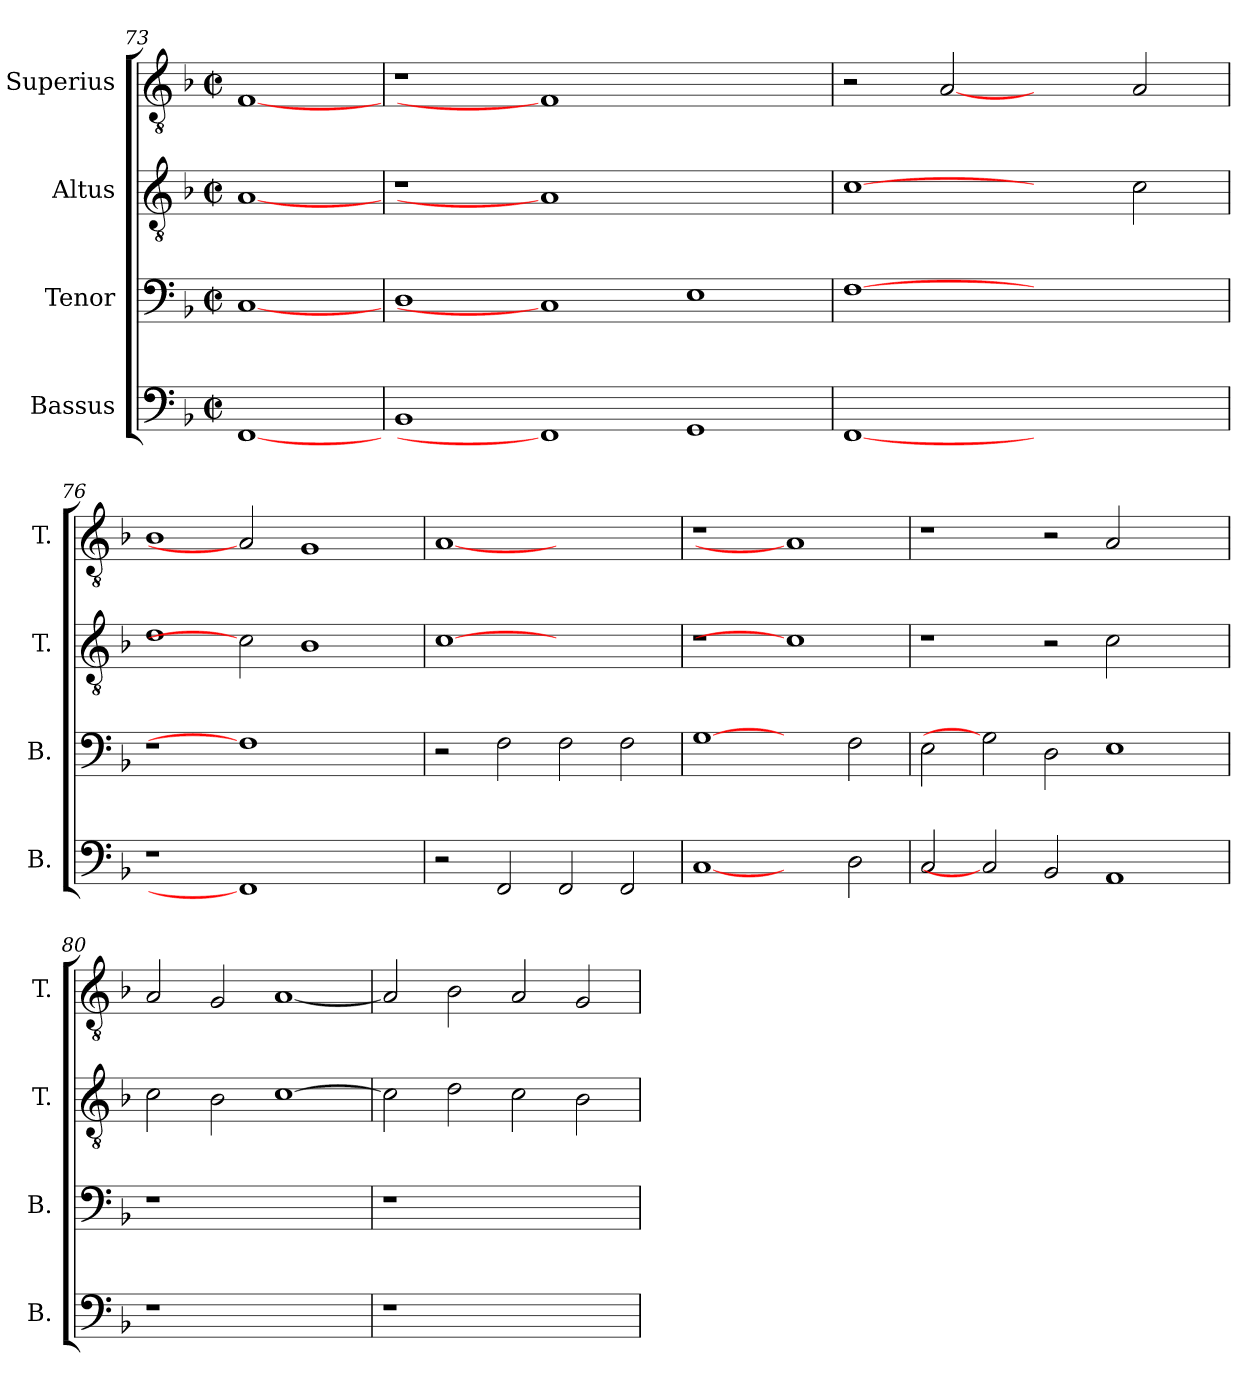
**kern	**kern	**kern	**kern
*part4	*part3	*part2	*part1
*staff4	*staff3	*staff2	*staff1
*I"Bassus	*I"Tenor	*I"Altus	*I"Superius
*I'B.	*I'B.	*I'T.	*I'T.
*clefF4	*clefF4	*clefGv2	*clefGv2
*	*	*ITrd7c12	*ITrd7c12
*k[b-]	*k[b-]	*k[b-]	*k[b-]
*F:	*F:	*F:	*F:
*M2/2	*M2/2	*M2/2	*M2/2
*met(c|)	*met(c|)	*met(c|)	*met(c|)
=73	=73	=73	=73
[1FFi	[1Ci	[1AAi	[1FFi
=74	=74	=74	=74
!	!	!LO:N:vis=1	!LO:N:vis=1
1BB-i	1Di	1r	1r
1FFi]	1Ci]	1AAi]	1FFi]
1GGi	1Ei	1ryy	1ryy
!!LO:LB:g=z
=75	=75	=75	=75
[1FFi	[1Fi	[1Ci	2r
.	.	.	[2AAi
1ryy	1ryy	2ryy	2ryy
.	.	2Ci\	2AAi/
=76	=76	=76	=76
!LO:N:vis=1	!LO:N:vis=1	!	!
1r	1r	1Di	1BB-i
1FFi]	1Fi]	2Ci]	2AAi]
.	.	1BB-i	1GGi
2ryy	2ryy	.	.
=77	=77	=77	=77
2r	2r	[1Ci	[1AAi
2FFi/	2Fi\	.	.
2FFi/	2Fi\	1ryy	1ryy
2FFi/	2Fi\	.	.
=78	=78	=78	=78
!	!	!LO:N:vis=1	!LO:N:vis=1
[1Ci	[1Gi	1r	1r
2ryy	2ryy	1Ci]	1AAi]
2Di\	2Fi\	.	.
=79	=79	=79	=79
2Ci/	2Ei\	1r	1r
2Ci]	2Gi]	.	.
2BB-i/	2Di\	2r	2r
1AAi	1Ei	2Ci\	2AAi/
.	.	2ryy	2ryy
=80	=80	=80	=80
!LO:N:vis=1	!LO:N:vis=1	!	!
1r	1r	2Ci\	2AAi/
.	.	2BB-i\	2GGi/
1ryy	1ryy	[>1Ci	[<1AAi
!!LO:PB:g=z
=81	=81	=81	=81
!LO:N:vis=1	!LO:N:vis=1	!	!
1r	1r	2Ci\]	2AAi/]
.	.	2Di\	2BB-i\
1ryy	1ryy	2Ci\	2AAi/
.	.	2BB-i\	2GGi/
=	=	=	=
*-	*-	*-	*-
